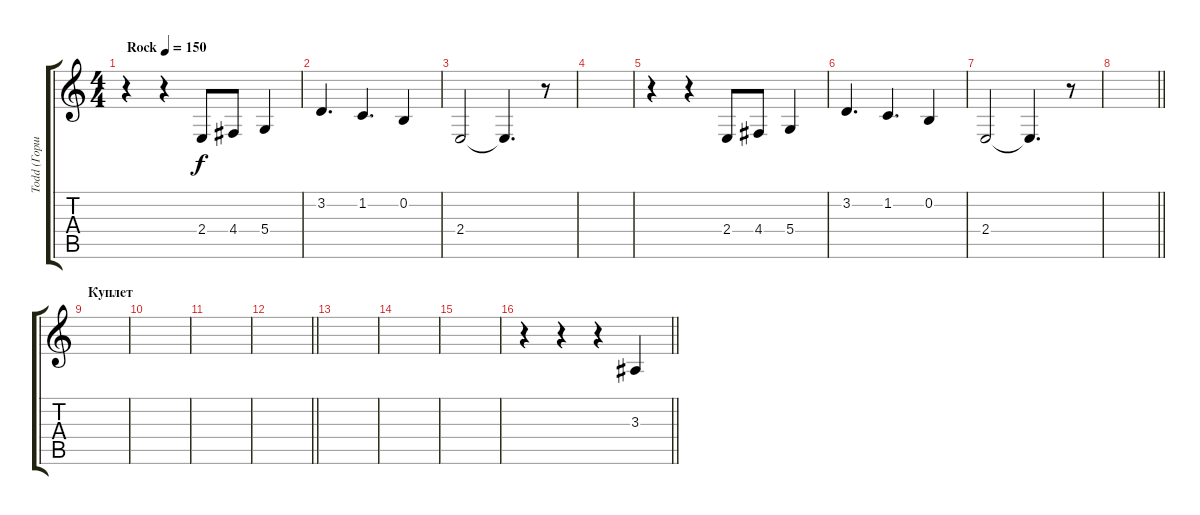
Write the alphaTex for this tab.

\track ("Todd (Горшенёв)" "Todd (Горш") {instrument bassoon}
\staff {score tabs}
\tuning (E4 B3 G3 D3 A2 E2) {hide}
\ts (4 4)
\tempo (150 "Rock")
\clef g2
\ks c
r.4{dy f instrument bassoon} r.4 2.4.8 4.4.8 5.4.4 |
3.2.4{d} 1.2.4{d} 0.2.4 |
2.4.2 2.4{t}.4{d} r.8 |
|
r.4 r.4 2.4.8 4.4.8 5.4.4 |
3.2.4{d} 1.2.4{d} 0.2.4 |
2.4.2 2.4{t}.4{d} r.8 |
\barLineRight lightlight
|
\section ("" "Куплет")
|
|
|
\barLineRight lightlight
|
|
|
|
\barLineRight lightlight
r.4 r.4 r.4 3.3.4
